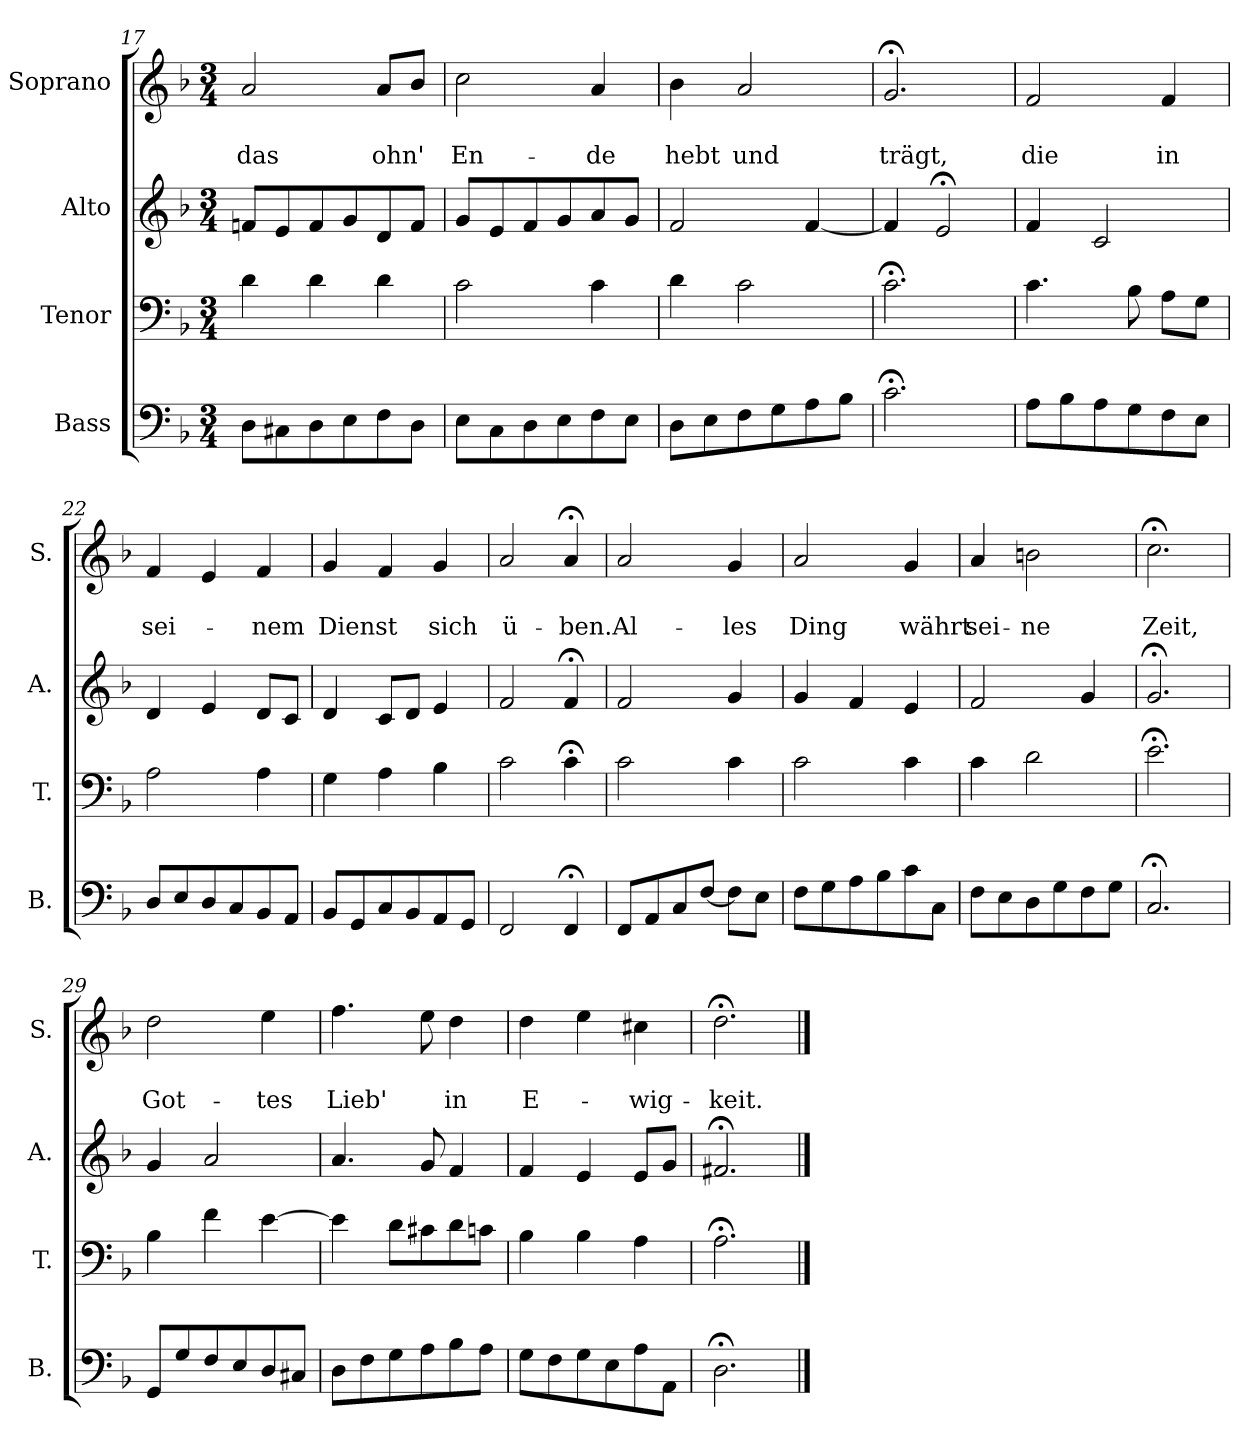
**kern	**kern	**kern	**kern	**text	**text
*part4	*part3	*part2	*part1	*part1	*part1
*staff4	*staff3	*staff2	*staff1	*staff1	*staff1
*I"Bass	*I"Tenor	*I"Alto	*I"Soprano	*	*
*I'B.	*I'T.	*I'A.	*I'S.	*	*
!!LO:PB:g=z
*clefF4	*clefF4	*clefG2	*clefG2	*	*
*k[b-]	*k[b-]	*k[b-]	*k[b-]	*	*
*F:	*F:	*F:	*d:	*	*
*M3/4	*M3/4	*M3/4	*M3/4	*	*
=17	=17	=17	=17	=17	=17
8D\L	4d\	8fn/L	2a/	.	das
8C#X\	.	8e/	.	.	.
8D\	4d\	8f/	.	.	.
8E\	.	8g/	.	.	.
8F\	4d\	8d/	8a/L	.	ohn'
8D\J	.	8f/J	8b-/J	.	.
=18	=18	=18	=18	=18	=18
8E\L	2c\	8g/L	2cc\	.	En-
8C\	.	8e/	.	.	.
8D\	.	8f/	.	.	.
8E\	.	8g/	.	.	.
8F\	4c\	8a/	4a/	.	-de
8E\J	.	8g/J	.	.	.
=19	=19	=19	=19	=19	=19
8D\L	4d\	2f/	4b-\	.	hebt
8E\	.	.	.	.	.
8F\	2c\	.	2a/	.	und
8G\	.	.	.	.	.
8A\	.	[4f/	.	.	.
8B-\J	.	.	.	.	.
=20	=20	=20	=20	=20	=20
2.c;<\	2.c;<\	4f/]	2.g;</	.	trägt,
.	.	2e;</	.	.	.
=21	=21	=21	=21	=21	=21
8A\L	4.c\	4f/	2f/	.	die
8B-\	.	.	.	.	.
8A\	.	2c/	.	.	.
8G\	8B-\	.	.	.	.
8F\	8A\L	.	4f/	.	in
8E\J	8G\J	.	.	.	.
=22	=22	=22	=22	=22	=22
8D/L	2A\	4d/	4f/	.	sei-
8E/	.	.	.	.	.
8D/	.	4e/	4e/	.	.
8C/	.	.	.	.	.
8BB-/	4A\	8d/L	4f/	.	-nem
8AA/J	.	8c/J	.	.	.
=23	=23	=23	=23	=23	=23
8BB-/L	4G\	4d/	4g/	.	Dienst
8GG/	.	.	.	.	.
8C/	4A\	8c/L	4f/	.	.
8BB-/	.	8d/J	.	.	.
8AA/	4B-\	4e/	4g/	.	sich
8GG/J	.	.	.	.	.
=24	=24	=24	=24	=24	=24
2FF/	2c\	2f/	2a/	.	ü-
4FF;</	4c;<\	4f;</	4a;</	.	-ben.
!!LO:LB:g=z
=25	=25	=25	=25	=25	=25
8FF/L	2c\	2f/	2a/	.	Al-
8AA/	.	.	.	.	.
8C/	.	.	.	.	.
[8F/J	.	.	.	.	.
8F\L]	4c\	4g/	4g/	.	-les
8E\J	.	.	.	.	.
=26	=26	=26	=26	=26	=26
8F\L	2c\	4g/	2a/	.	Ding
8G\	.	.	.	.	.
8A\	.	4f/	.	.	.
8B-\	.	.	.	.	.
8c\	4c\	4e/	4g/	.	währt
8C\J	.	.	.	.	.
=27	=27	=27	=27	=27	=27
8F\L	4c\	2f/	4a/	.	sei-
8E\	.	.	.	.	.
8D\	2d\	.	2bn\	.	-ne
8G\	.	.	.	.	.
8F\	.	4g/	.	.	.
8G\J	.	.	.	.	.
=28	=28	=28	=28	=28	=28
2.C;</	2.e;<\	2.g;</	2.cc;<\	.	Zeit,
=29	=29	=29	=29	=29	=29
8GG/L	4B-\	4g/	2dd\	.	Got-
8G/	.	.	.	.	.
8F/	4f\	2a/	.	.	.
8E/	.	.	.	.	.
8D/	[4e\	.	4ee\	.	-tes
8C#X/J	.	.	.	.	.
=30	=30	=30	=30	=30	=30
8D\L	4e\]	4.a/	4.ff\	.	Lieb'
8F\	.	.	.	.	.
8G\	8d\L	.	.	.	.
8A\	8c#X\	8g/	8ee\	.	.
8B-\	8d\	4f/	4dd\	.	in
8A\J	8cn\J	.	.	.	.
=31	=31	=31	=31	=31	=31
8G\L	4B-\	4f/	4dd\	.	E-
8F\	.	.	.	.	.
8G\	4B-\	4e/	4ee\	.	.
8E\	.	.	.	.	.
8A\	4A\	8e/L	4cc#X\	.	-wig-
8AA\J	.	8g/J	.	.	.
=32	=32	=32	=32	=32	=32
2.D;<\	2.A;<\	2.f#X;</	2.dd;<\	.	-keit.
==	==	==	==	==	==
*-	*-	*-	*-	*-	*-
